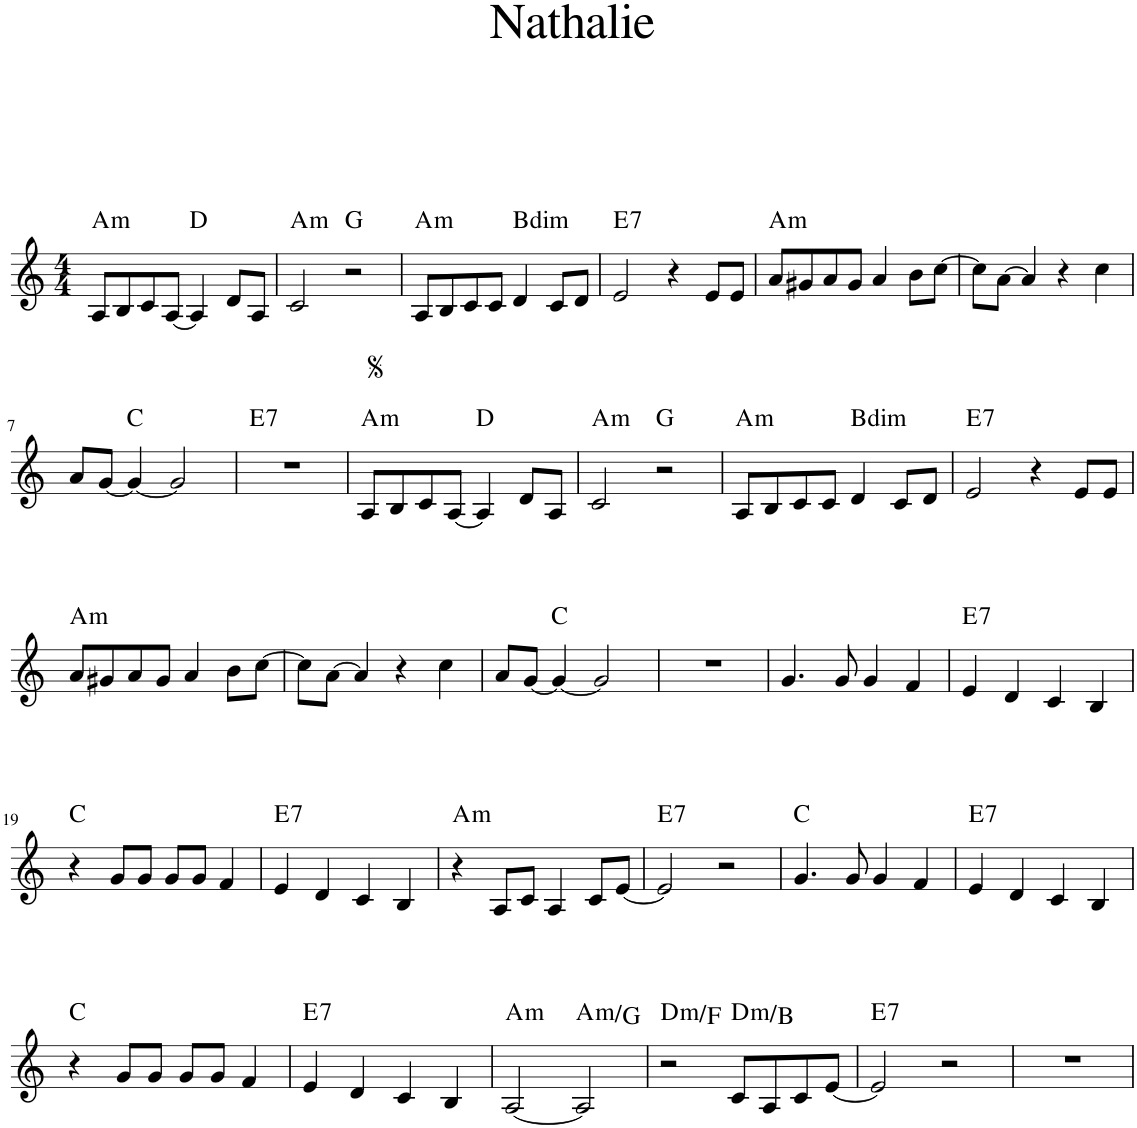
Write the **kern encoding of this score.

**kern	**harte
*part1	*part1
*staff1	*
*I"Piano	*
*I'Pno.	*
*clefG2	*
*k[]	*
*M4/4	*
=1	=1
!	!LO:H:kt=m
8A/L	A:min
8B/	.
8c/	.
[8A/J	.
4A/]	D:maj
8d/L	.
8A/J	.
=2	=2
!	!LO:H:kt=m
2c/	A:min
2r	G:maj
=3	=3
!	!LO:H:kt=m
8A/L	A:min
8B/	.
8c/	.
8c/J	.
!	!LO:H:kt=dim
4d/	B:dim
8c/L	.
8d/J	.
=4	=4
!	!LO:H:kt=7
2e/	E:7
4r	.
8e/L	.
8e/J	.
=5	=5
!	!LO:H:kt=m
8a/L	A:min
8g#X/	.
8a/	.
8g#/J	.
4a/	.
8b\L	.
[8cc\J	.
=6	=6
8cc\L]	.
[8a\J	.
4a/]	.
4r	.
4cc\	.
!!LO:LB:g=z
=7	=7
8a/L	.
[8g/J	.
4g/_	C:maj
2g/]	.
=8	=8
!	!LO:H:kt=7
1r	E:7
=9	=9
!	!LO:H:kt=m
8A/L	A:min
8B/	.
8c/	.
[8A/J	.
4A/]	D:maj
8d/L	.
8A/J	.
=10	=10
!	!LO:H:kt=m
2c/	A:min
2r	G:maj
=11	=11
!	!LO:H:kt=m
8A/L	A:min
8B/	.
8c/	.
8c/J	.
!	!LO:H:kt=dim
4d/	B:dim
8c/L	.
8d/J	.
=12	=12
!	!LO:H:kt=7
2e/	E:7
4r	.
8e/L	.
8e/J	.
!!LO:LB:g=z
=13	=13
!	!LO:H:kt=m
8a/L	A:min
8g#X/	.
8a/	.
8g#/J	.
4a/	.
8b\L	.
[8cc\J	.
=14	=14
8cc\L]	.
[8a\J	.
4a/]	.
4r	.
4cc\	.
=15	=15
8a/L	.
[8g/J	.
4g/_	C:maj
2g/]	.
=16	=16
1r	.
=17	=17
4.g/	.
8g/	.
4g/	.
4f/	.
=18	=18
!	!LO:H:kt=7
4e/	E:7
4d/	.
4c/	.
4B/	.
!!LO:LB:g=z
=19	=19
4r	C:maj
8g/L	.
8g/J	.
8g/L	.
8g/J	.
4f/	.
=20	=20
!	!LO:H:kt=7
4e/	E:7
4d/	.
4c/	.
4B/	.
=21	=21
!	!LO:H:kt=m
4r	A:min
8A/L	.
8c/J	.
4A/	.
8c/L	.
[8e/J	.
=22	=22
!	!LO:H:kt=7
2e/]	E:7
2r	.
=23	=23
4.g/	C:maj
8g/	.
4g/	.
4f/	.
=24	=24
!	!LO:H:kt=7
4e/	E:7
4d/	.
4c/	.
4B/	.
!!LO:LB:g=z
=25	=25
4r	C:maj
8g/L	.
8g/J	.
8g/L	.
8g/J	.
4f/	.
=26	=26
!	!LO:H:kt=7
4e/	E:7
4d/	.
4c/	.
4B/	.
=27	=27
!	!LO:H:kt=m
[2A/	A:min
!	!LO:H:kt=m
2A/]	A:min/b7
=28	=28
!	!LO:H:kt=m
2r	D:min/b3
!	!LO:H:kt=m
8c/L	D:min/6
8A/	.
8c/	.
[8e/J	.
=29	=29
!	!LO:H:kt=7
2e/]	E:7
2r	.
=30	=30
1r	.
=	=
*-	*-
